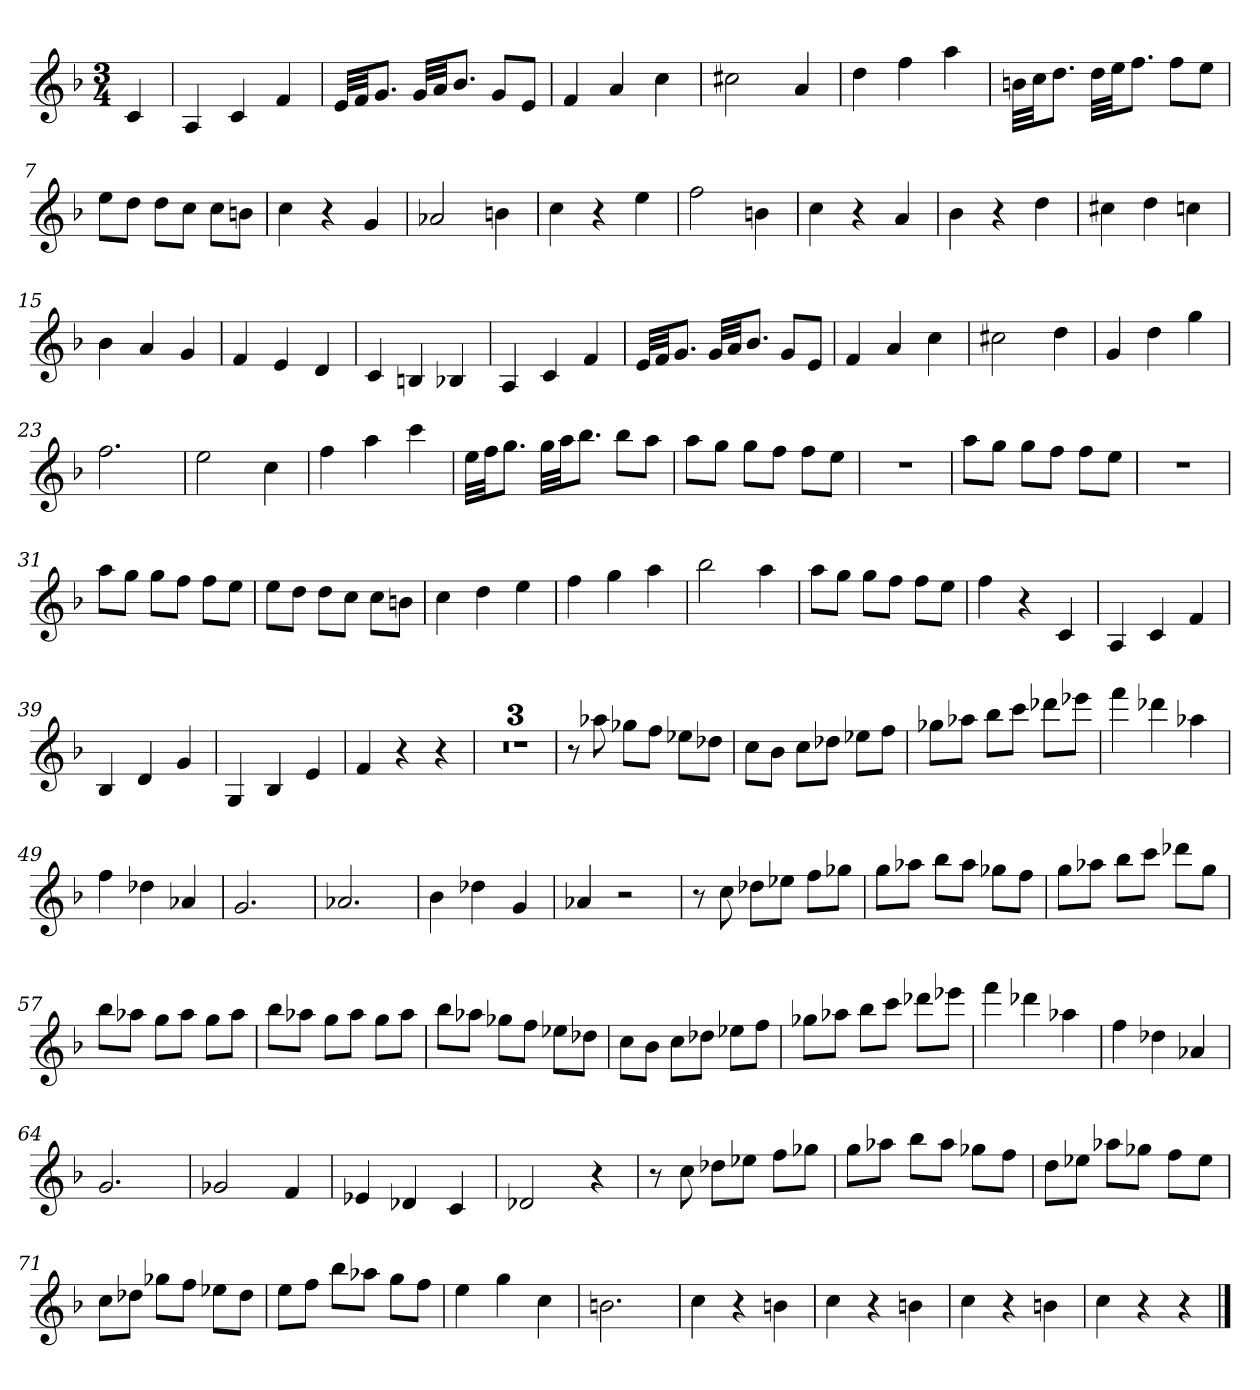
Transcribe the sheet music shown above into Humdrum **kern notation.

**kern
*part1
*staff1
*k[b-]
*F:
*M3/4
=
4c
=1
4A
4c
4f
=2
32eLLL
32fJJ
8.gJ
32gLLL
32aJJ
8.b-J
8gL
8eJ
=3
4f
4a
4cc
=4
2cc#X
4a
=5
4dd
4ff
4aa
=6
32bnLLL
32ccJJ
8.ddJ
32ddLLL
32eeJJ
8.ffJ
8ffL
8eeJ
=7
8eeL
8ddJ
8ddL
8ccJ
8ccL
8bnJ
=8
4cc
4r
4g
=9
2a-X
4bn
=10
4cc
4r
4ee
=11
2ff
4bn
=12
4cc
4r
4a
=13
4b-
4r
4dd
=14
4cc#X
4dd
4ccn
=15
4b-
4a
4g
=16
4f
4e
4d
=17
4c
4Bn
4B-X
=18
4A
4c
4f
=19
32eLLL
32fJJ
8.gJ
32gLLL
32aJJ
8.b-J
8gL
8eJ
=20
4f
4a
4cc
=21
2cc#X
4dd
=22
4g
4dd
4gg
=23
2.ff
=24
2ee
4cc
=25
4ff
4aa
4ccc
=26
32eeLLL
32ffJJ
8.ggJ
32ggLLL
32aaJJ
8.bb-J
8bb-L
8aaJ
=27
8aaL
8ggJ
8ggL
8ffJ
8ffL
8eeJ
=28
2.r
=29
8aaL
8ggJ
8ggL
8ffJ
8ffL
8eeJ
=30
2.r
=31
8aaL
8ggJ
8ggL
8ffJ
8ffL
8eeJ
=32
8eeL
8ddJ
8ddL
8ccJ
8ccL
8bnJ
=33
4cc
4dd
4ee
=34
4ff
4gg
4aa
=35
2bb-
4aa
=36
8aaL
8ggJ
8ggL
8ffJ
8ffL
8eeJ
=37
4ff
4r
4c
=38
4A
4c
4f
=39
4B-
4d
4g
=40
4G
4B-
4e
=41
4f
4r
4r
=42
2.r
=43
2.r
=44
2.r
=45
8r
8aa-X
8gg-XL
8ffJ
8ee-XL
8dd-XJ
=46
8ccL
8b-J
8ccL
8dd-XJ
8ee-XL
8ffJ
=47
8gg-XL
8aa-XJ
8bb-L
8cccJ
8ddd-XL
8eee-XJ
=48
4fff
4ddd-X
4aa-X
=49
4ff
4dd-X
4a-X
=50
2.g
=51
2.a-X
=52
4b-
4dd-X
4g
=53
4a-X
2r
=54
8r
8cc
8dd-XL
8ee-XJ
8ffL
8gg-XJ
=55
8ggL
8aa-XJ
8bb-L
8aa-J
8gg-XL
8ffJ
=56
8ggL
8aa-XJ
8bb-L
8cccJ
8ddd-XL
8ggJ
=57
8bb-L
8aa-XJ
8ggL
8aa-J
8ggL
8aa-J
=58
8bb-L
8aa-XJ
8ggL
8aa-J
8ggL
8aa-J
=59
8bb-L
8aa-XJ
8gg-XL
8ffJ
8ee-XL
8dd-XJ
=60
8ccL
8b-J
8ccL
8dd-XJ
8ee-XL
8ffJ
=61
8gg-XL
8aa-XJ
8bb-L
8cccJ
8ddd-XL
8eee-XJ
=62
4fff
4ddd-X
4aa-X
=63
4ff
4dd-X
4a-X
=64
2.g
=65
2g-X
4f
=66
4e-X
4d-X
4c
=67
2d-X
4r
=68
8r
8cc
8dd-XL
8ee-XJ
8ffL
8gg-XJ
=69
8ggL
8aa-XJ
8bb-L
8aa-J
8gg-XL
8ffJ
=70
8ddL
8ee-XJ
8aa-XL
8gg-XJ
8ffL
8ee-J
=71
8ccL
8dd-XJ
8gg-XL
8ffJ
8ee-XL
8dd-J
=72
8eeL
8ffJ
8bb-L
8aa-XJ
8ggL
8ffJ
=73
4ee
4gg
4cc
=74
2.bn
=75
4cc
4r
4bn
=76
4cc
4r
4bn
=77
4cc
4r
4bn
=78
4cc
4r
4r
==
*-
